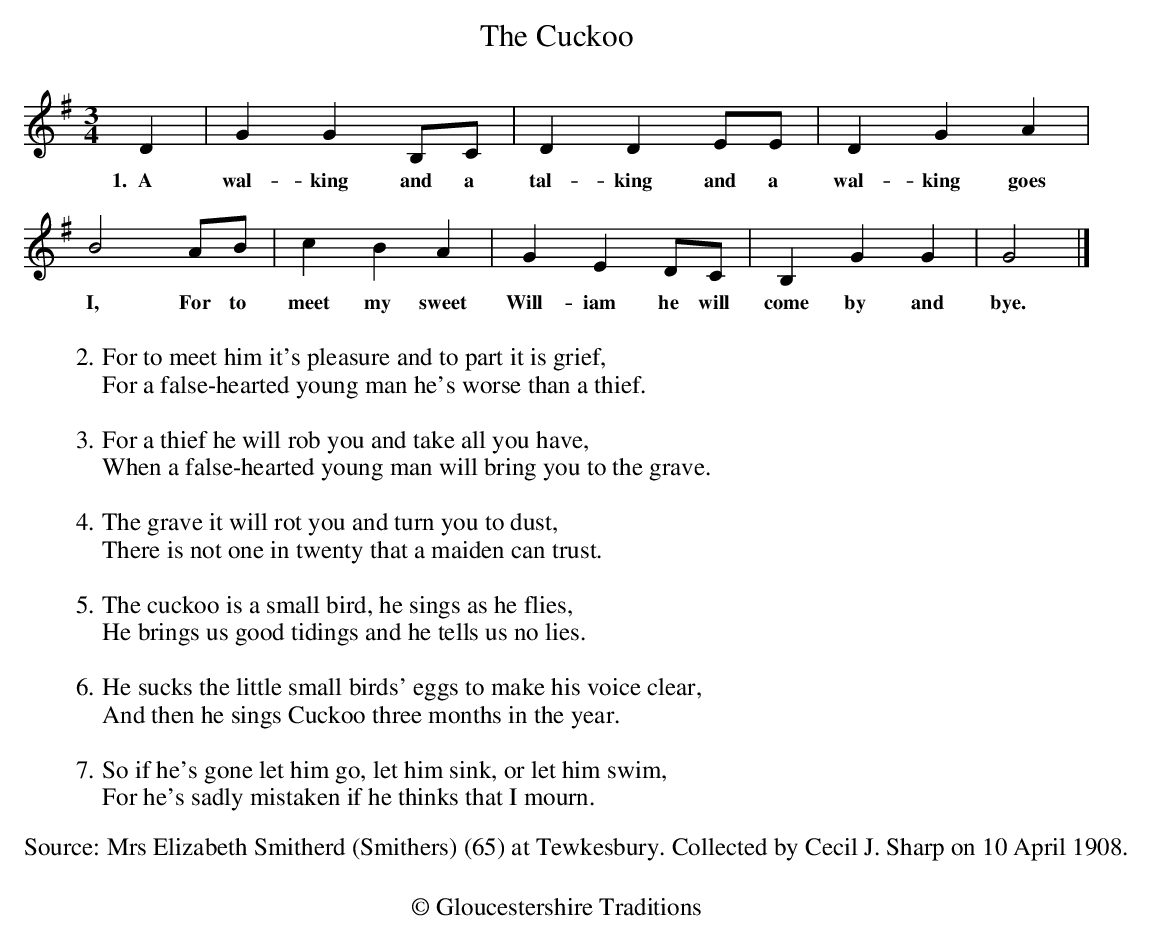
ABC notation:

X:1
T:Cuckoo, The
M:3/4
L:1/8
K:G
D2 | G2G2B,C | D2D2EE | D2G2A2 |
w: 1.~~A wal-king and a tal-king and a wal-king goes
B4AB | c2B2A2 | G2E2DC | B,2G2G2 | G4 |]
w:I, For to meet my sweet Will-iam he will come by and bye.
w:~~
W:2. For to meet him it's pleasure and to part it is grief,
W:For a false-hearted young man he's worse than a thief.
W:
W:3. For a thief he will rob you and take all you have,
W:When a false-hearted young man will bring you to the grave.
W:
W:4. The grave it will rot you and turn you to dust,
W:There is not one in twenty that a maiden can trust.
W:
W:5. The cuckoo is a small bird, he sings as he flies,
W:He brings us good tidings and he tells us no lies.
W:
W:6. He sucks the little small birds' eggs to make his voice clear,
W:And then he sings Cuckoo three months in the year.
W:
W:7. So if he's gone let him go, let him sink, or let him swim,
W:For he's sadly mistaken if he thinks that I mourn.
W:
